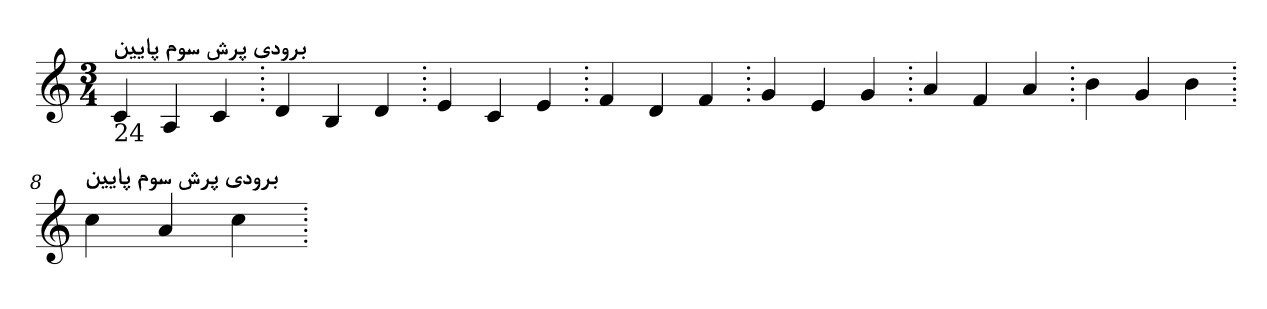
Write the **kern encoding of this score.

**kern
*part1
*staff1
!!LO:LB:g=z
*clefG2
*k[]
*C:
*M3/4
=1
!LO:TX:b:t=24
!LO:TX:a:t=برودی پرش سوم پایین
4ci/
4Ai/
4ci/
=2.
*k[]
*C:
4di/
4Bi/
4di/
=3.
*k[]
*C:
4ei/
4ci/
4ei/
!!LO:LB:g=z
=4.
*k[]
*C:
4fi/
4di/
4fi/
=5.
*k[]
*C:
4gi/
4ei/
4gi/
=6.
*k[]
*C:
4ai/
4fi/
4ai/
=7.
*k[]
*C:
4bi\
4gi/
4bi\
!!LO:LB:g=z
=8.
*k[]
*C:
!LO:TX:a:t=برودی پرش سوم پایین
4cci\
4ai/
4cci\
=.
*-
